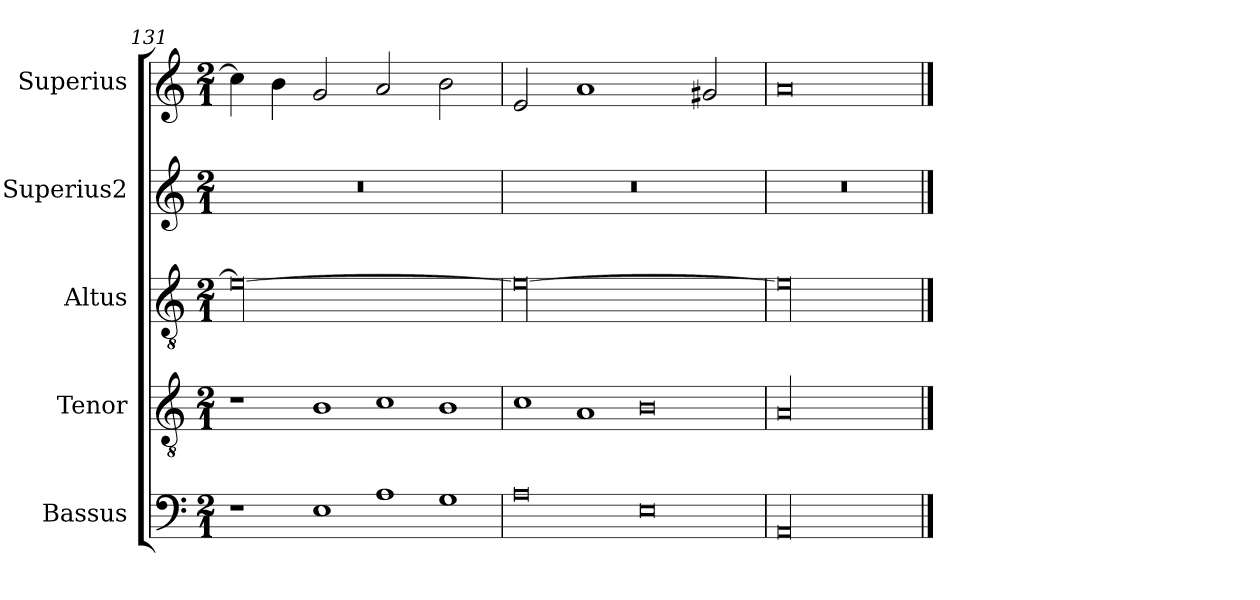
**kern	**kern	**kern	**kern	**kern
*part5	*part4	*part3	*part2	*part1
*staff5	*staff4	*staff3	*staff2	*staff1
*I"Bassus	*I"Tenor	*I"Altus	*I"Superius2	*I"Superius
*I'B	*I'T	*I'A	*I'S2	*I'S
*clefF4	*clefGv2	*clefGv2	*clefG2	*clefG2
*k[]	*k[]	*k[]	*k[]	*k[]
*M2/1	*M2/1	*M2/1	*M2/1	*M2/1
=131	=131	=131	=131	=131
!LO:N:vis=1	!LO:N:vis=1	!LO:N:vis=00	!	!
2r	2r	0e_	0r	4cc\]
.	.	.	.	4b\
!LO:N:vis=1	!LO:N:vis=1	!	!	!
2E	2B	.	.	2g/
!LO:N:vis=1	!LO:N:vis=1	!	!	!
2A	2c	.	.	2a/
!LO:N:vis=1	!LO:N:vis=1	!	!	!
2G	2B	.	.	2b\
=132	=132	=132	=132	=132
!LO:N:vis=0	!LO:N:vis=1	!LO:N:vis=00	!	!
1A	2c	0e_	0r	2e/
!	!LO:N:vis=1	!	!	!
.	2A	.	.	1a
!LO:N:vis=0	!LO:N:vis=0	!	!	!
1E	1B	.	.	.
.	.	.	.	2g#X/
=133	=133	=133	=133	=133
!LO:N:vis=00	!LO:N:vis=00	!LO:N:vis=00	!	!
0AA	0A	0e]	0r	0a
==	==	==	==	==
*-	*-	*-	*-	*-
